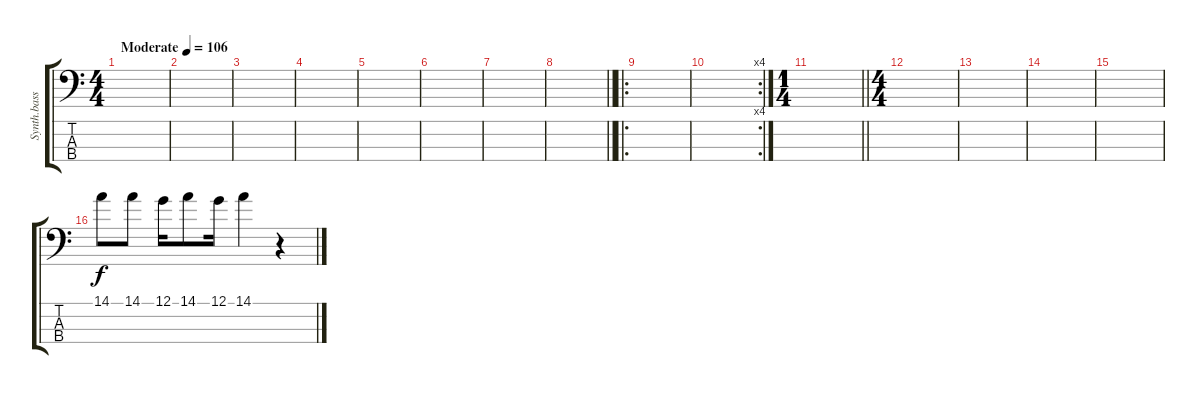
\track ("Synth.basso" "Synth.bass") {instrument synthbass1}
\staff {score tabs}
\tuning (G2 D2 A1 E1) {hide}
\ts (4 4)
\tempo (106 "Moderate")
\clef f4
\ks c
|
|
|
|
|
|
|
\barLineRight lightlight
|
\ro
|
\rc 4
|
\ts (1 4)
\barLineRight lightlight
|
\ts (4 4)
|
|
|
|
14.1.8{volume 8} 14.1.8 12.1.16 14.1.8 12.1.16 14.1.4 r.4
